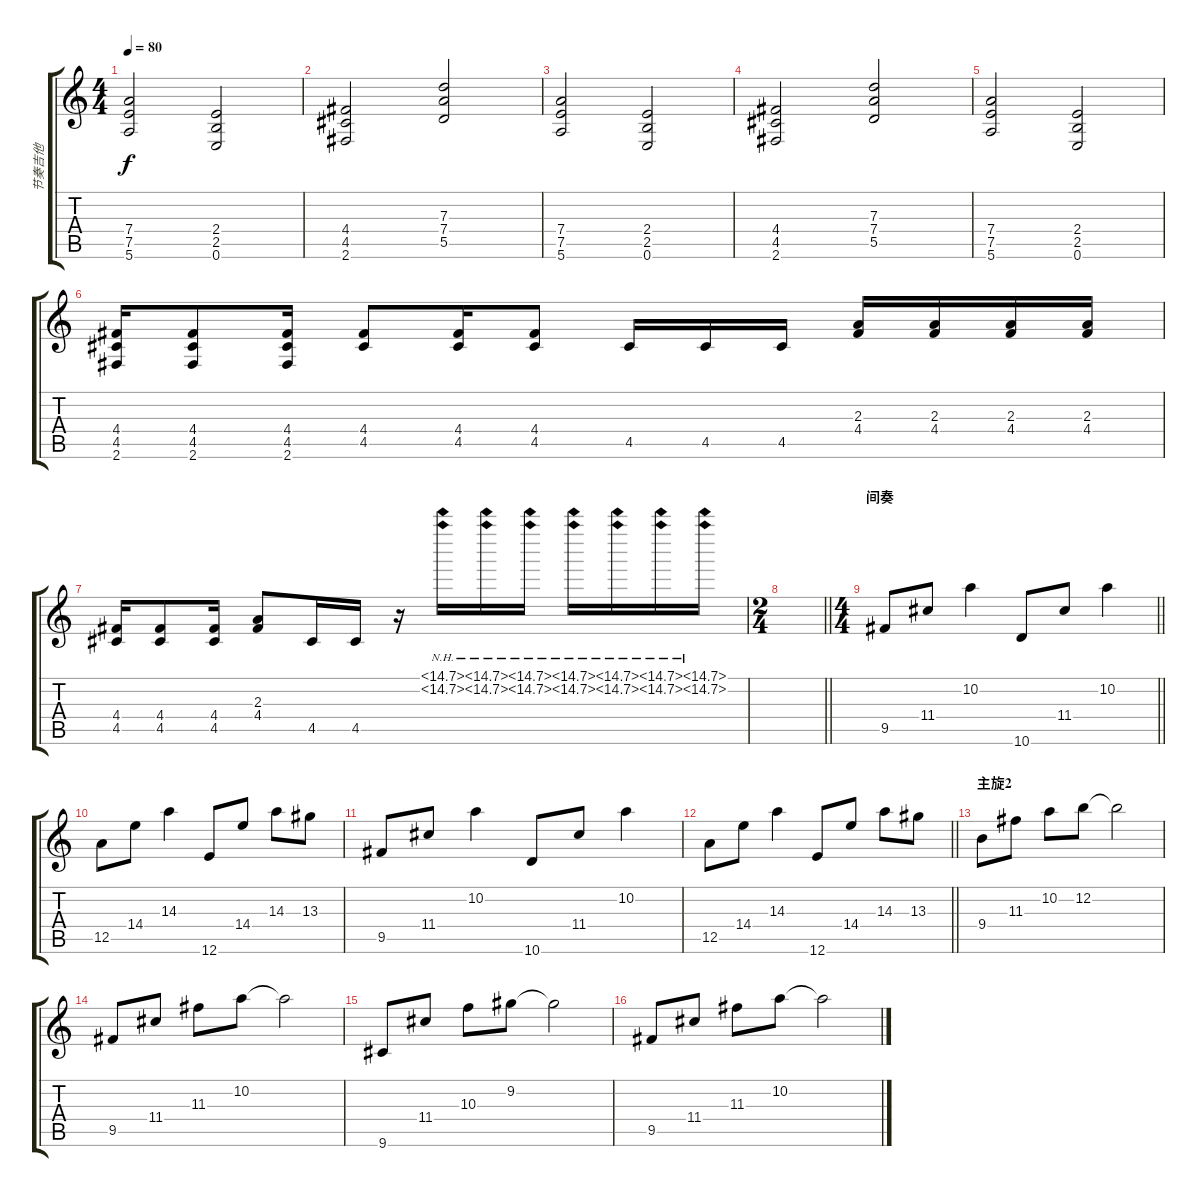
\track ("节奏吉他" "节奏吉他") {instrument distortionguitar}
\staff {score tabs}
\tuning (E4 B3 G3 D3 A2 E2) {hide}
\ts (4 4)
\tempo 80
\clef g2
\ks c
(7.4 7.5 5.6).2{dy f} (2.4 2.5 0.6).2 |
(4.4 4.5 2.6).2{instrument distortionguitar} (7.3 7.4 5.5).2 |
(7.4 7.5 5.6).2 (2.4 2.5 0.6).2 |
(4.4 4.5 2.6).2 (7.3 7.4 5.5).2 |
(7.4 7.5 5.6).2 (2.4 2.5 0.6).2 |
(4.4 4.5 2.6).16 (4.4 4.5 2.6).8 (4.4 4.5 2.6).16 (4.4 4.5).8 (4.4 4.5).16 (4.4 4.5).8 4.5.16 4.5.16 4.5.16 (2.3 4.4).16 (2.3 4.4).16 (2.3 4.4).16 (2.3 4.4).16 |
(4.4 4.5).16 (4.4 4.5).8 (4.4 4.5).16 (2.3 4.4).8 4.5.16 4.5.16 r.16 (14.1{nh} 14.2{nh}).16 (14.1{nh} 14.2{nh}).16 (14.1{nh} 14.2{nh}).16 (14.1{nh} 14.2{nh}).16 (14.1{nh} 14.2{nh}).16 (14.1{nh} 14.2{nh}).16 (14.1{nh} 14.2{nh}).16 |
\ts (2 4)
\barLineRight lightlight
|
\ts (4 4)
\section ("" "间奏")
\barLineRight lightlight
9.5.8{instrument acousticguitarsteel} 11.4.8 10.2.4 10.6.8 11.4.8 10.2.4 |
12.5.8 14.4.8 14.3.4 12.6.8 14.4.8 14.3.8 13.3.8 |
9.5.8{instrument acousticguitarsteel} 11.4.8 10.2.4 10.6.8 11.4.8 10.2.4 |
\barLineRight lightlight
12.5.8 14.4.8 14.3.4 12.6.8 14.4.8 14.3.8 13.3.8 |
\section ("" "主旋2")
9.4.8 11.3.8 10.2.8 12.2.8 12.2{t}.2 |
9.5.8 11.4.8 11.3.8 10.2.8 10.2{t}.2 |
9.6.8 11.4.8 10.3.8 9.2.8 9.2{t}.2 |
9.5.8 11.4.8 11.3.8 10.2.8 10.2{t}.2{txt ""}
